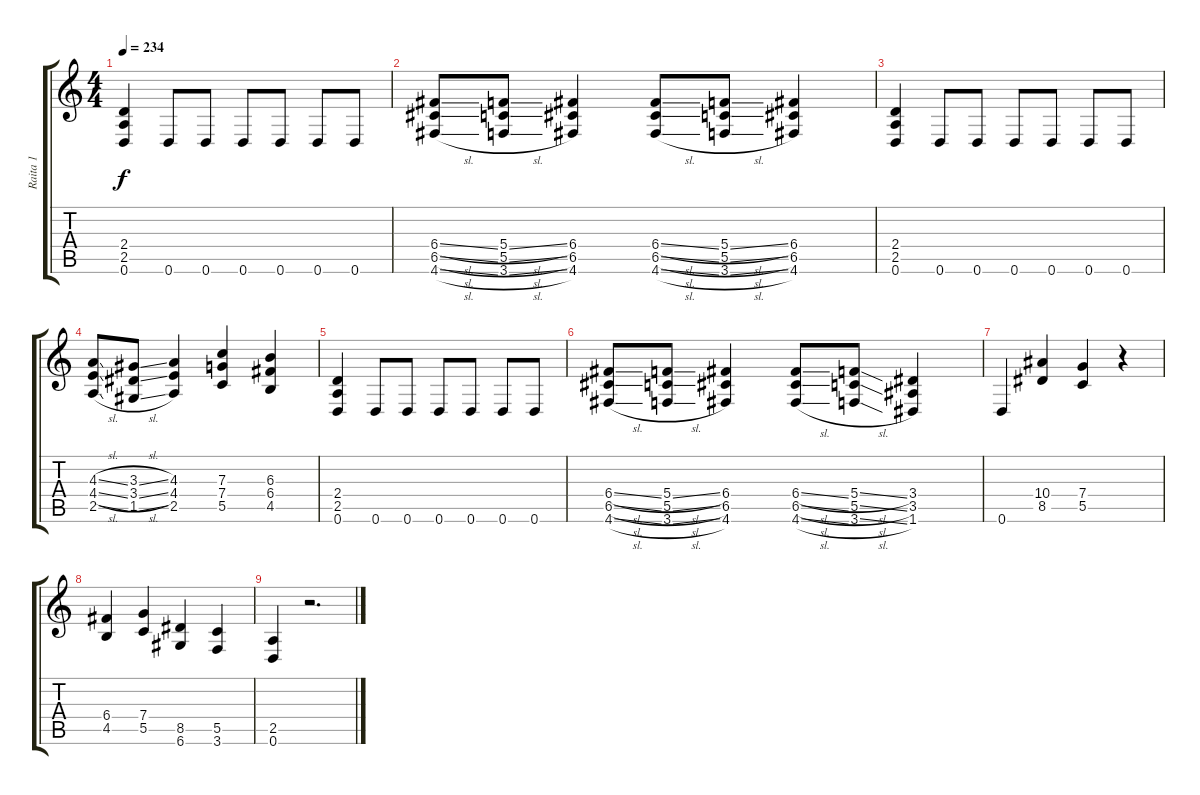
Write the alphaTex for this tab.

\track ("Raita 1" "Raita 1") {instrument distortionguitar}
\staff {score tabs}
\tuning (D4 A3 F3 C3 G2 D2) {hide}
\ts (4 4)
\tempo 234
\clef g2
\ks c
(2.4 2.5 0.6).4{dy f} 0.6.8 0.6.8 0.6.8 0.6.8 0.6.8 0.6.8 |
(6.4{sl} 6.5{sl} 4.6{sl}).8 (5.4{sl} 5.5{sl} 3.6{sl}).8 (6.4 6.5 4.6).4 (6.4{sl} 6.5{sl} 4.6{sl}).8 (5.4{sl} 5.5{sl} 3.6{sl}).8 (6.4 6.5 4.6).4 |
(2.4 2.5 0.6).4 0.6.8 0.6.8 0.6.8 0.6.8 0.6.8 0.6.8 |
(4.3{sl} 4.4{sl} 2.5{sl}).8 (3.3{sl} 3.4{sl} 1.5{sl}).8 (4.3 4.4 2.5).4 (7.3 7.4 5.5).4 (6.3 6.4 4.5).4 |
(2.4 2.5 0.6).4 0.6.8 0.6.8 0.6.8 0.6.8 0.6.8 0.6.8 |
(6.4{sl} 6.5{sl} 4.6{sl}).8 (5.4{sl} 5.5{sl} 3.6{sl}).8 (6.4 6.5 4.6).4 (6.4{sl} 6.5{sl} 4.6{sl}).8 (5.4{sl} 5.5{sl} 3.6{sl}).8 (3.4 3.5 1.6).4 |
0.6.4 (10.4 8.5).4 (7.4 5.5).4 r.4 |
(6.4 4.5).4 (7.4 5.5).4 (8.5 6.6).4 (5.5 3.6).4 |
(2.5 0.6).4 r.2{d}
